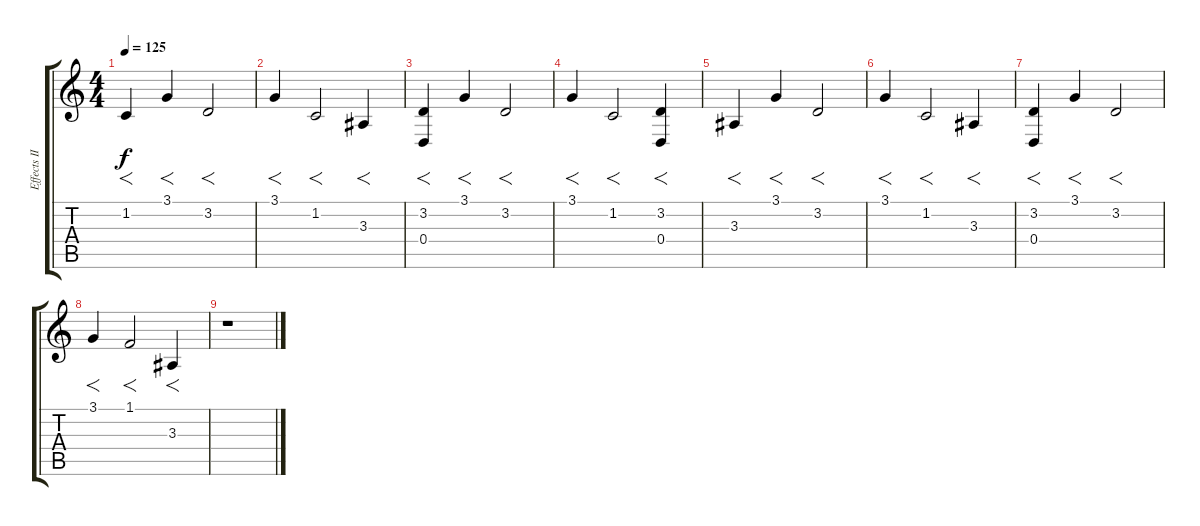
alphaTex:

\track ("Effects III" "Effects II") {instrument pad6metallic}
\staff {score tabs}
\tuning (E4 B3 G3 D3 A2 E2) {hide}
\ts (4 4)
\tempo 125
\clef g2
\ks c
1.2.4{f dy f} 3.1.4{f} 3.2.2{f} |
3.1.4{f} 1.2.2{f} 3.3.4{f} |
(3.2 0.4).4{f} 3.1.4{f} 3.2.2{f} |
3.1.4{f} 1.2.2{f} (3.2 0.4).4{f} |
3.3.4{f} 3.1.4{f} 3.2.2{f} |
3.1.4{f} 1.2.2{f} 3.3.4{f} |
(3.2 0.4).4{f} 3.1.4{f} 3.2.2{f} |
3.1.4{f} 1.1.2{f} 3.3.4{f} |
r.1
